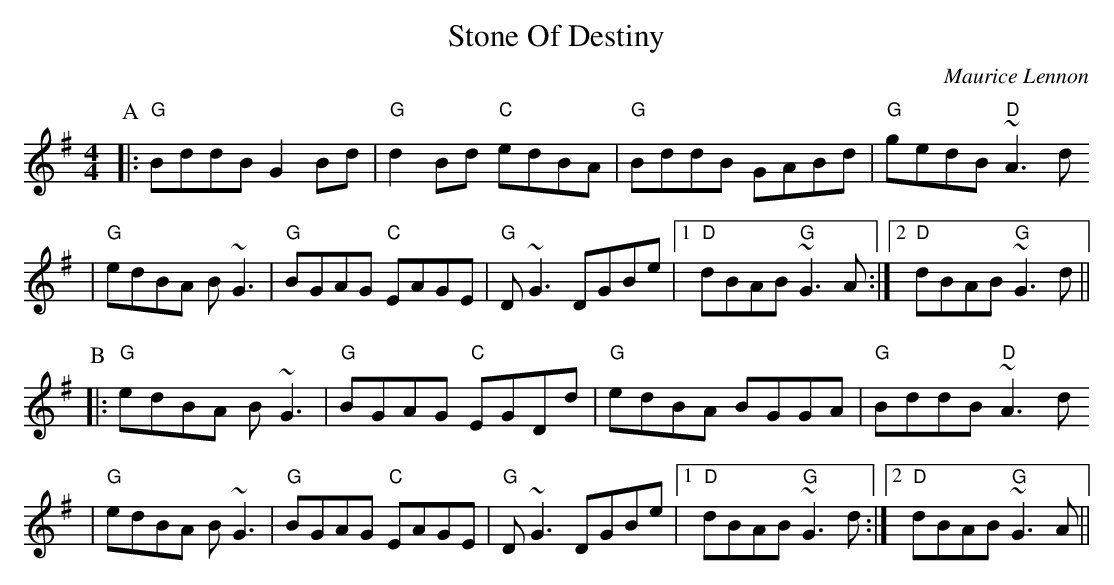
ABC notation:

X:1
T:Stone Of Destiny
C:Maurice Lennon
M:4/4
L:1/8
K:Gmaj
P:A
|:"G"BddB G2 Bd|"G"d2 Bd "C"edBA|"G"BddB GABd|"G"gedB "D"~A3d
|"G"edBA B~G3|"G"BGAG "C"EAGE|"G"D~G3 DGBe|1 "D"dBAB "G"~G3A:|2 "D"dBAB "G"~G3d||
P:B
|:"G"edBA B~G3|"G"BGAG "C"EGDd|"G"edBA BGGA|"G"BddB "D"~A3d
|"G"edBA B~G3|"G"BGAG "C"EAGE|"G"D~G3 DGBe|1 "D"dBAB "G"~G3d:|2 "D"dBAB "G"~G3A||
